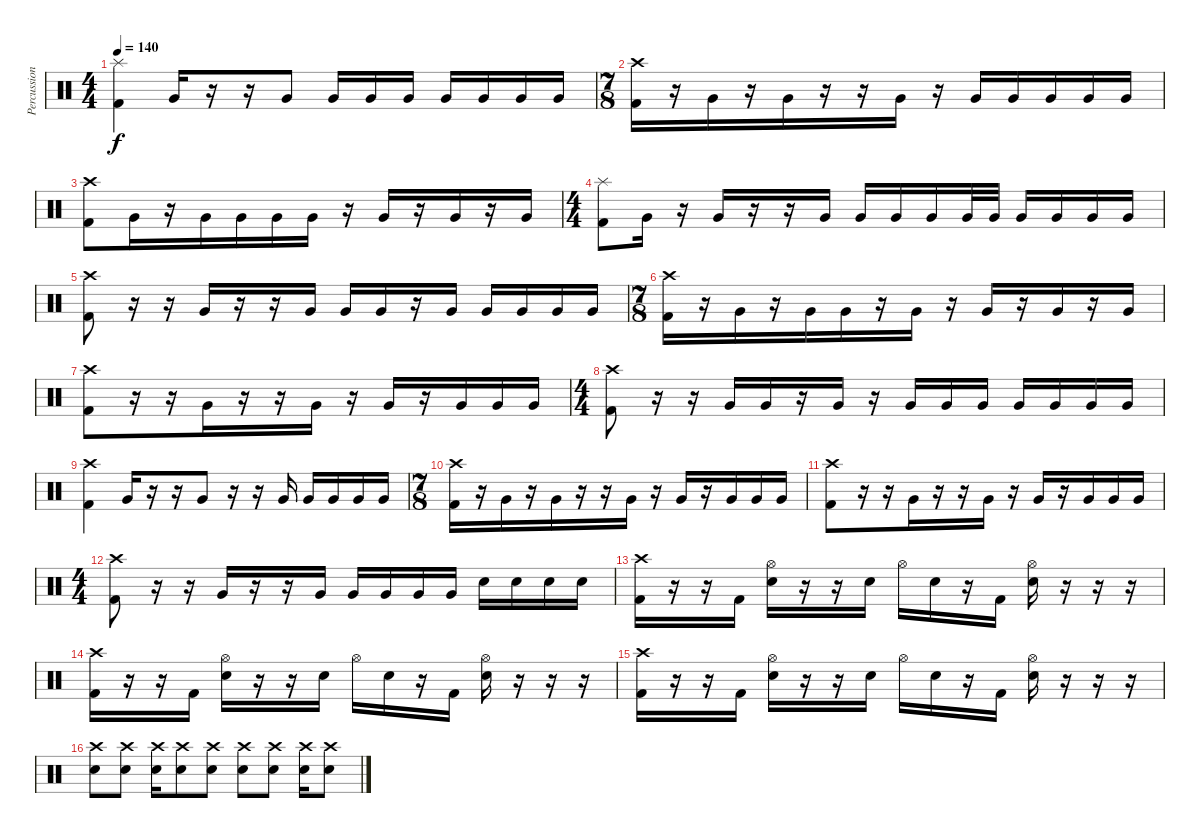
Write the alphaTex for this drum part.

\track ("Percussion" "Percussion") {instrument percussion}
\staff {score}
\articulation defaults
\ts (4 4)
\tempo 140
\clef neutral
\ks c
("Splash (hit)" "Kick (hit) 2").4{dy f} "Very Low Tom (hit)".16 r.16 r.16 "Very Low Tom (hit)".8 "Very Low Tom (hit)".16 "Very Low Tom (hit)".16 "Very Low Tom (hit)".16 "Very Low Tom (hit)".16 "Very Low Tom (hit)".16 "Very Low Tom (hit)".16 "Very Low Tom (hit)".16 |
\ts (7 8)
("Crash high (hit)" "Kick (hit) 2").16 r.16 "Very Low Tom (hit)".16 r.16 "Very Low Tom (hit)".16 r.16 r.16 "Very Low Tom (hit)".16 r.16 "Very Low Tom (hit)".16 "Very Low Tom (hit)".16 "Very Low Tom (hit)".16 "Very Low Tom (hit)".16 "Very Low Tom (hit)".16 |
("Crash high (hit)" "Kick (hit) 2").8 "Very Low Tom (hit)".16 r.16 "Very Low Tom (hit)".16 "Very Low Tom (hit)".16 "Very Low Tom (hit)".16 "Very Low Tom (hit)".16 r.16 "Very Low Tom (hit)".16 r.16 "Very Low Tom (hit)".16 r.16 "Very Low Tom (hit)".16 |
\ts (4 4)
("Splash (hit)" "Kick (hit) 2").8 "Very Low Tom (hit)".16 r.16 "Very Low Tom (hit)".16 r.16 r.16 "Very Low Tom (hit)".16 "Very Low Tom (hit)".16 "Very Low Tom (hit)".16 "Very Low Tom (hit)".16 "Very Low Tom (hit)".32 "Very Low Tom (hit)".32 "Very Low Tom (hit)".16 "Very Low Tom (hit)".16 "Very Low Tom (hit)".16 "Very Low Tom (hit)".16 |
("Crash high (hit)" "Kick (hit) 2").8 r.16 r.16 "Very Low Tom (hit)".16 r.16 r.16 "Very Low Tom (hit)".16 "Very Low Tom (hit)".16 "Very Low Tom (hit)".16 r.16 "Very Low Tom (hit)".16 "Very Low Tom (hit)".16 "Very Low Tom (hit)".16 "Very Low Tom (hit)".16 "Very Low Tom (hit)".16 |
\ts (7 8)
("Crash high (hit)" "Kick (hit) 2").16 r.16 "Very Low Tom (hit)".16 r.16 "Very Low Tom (hit)".16 "Very Low Tom (hit)".16 r.16 "Very Low Tom (hit)".16 r.16 "Very Low Tom (hit)".16 r.16 "Very Low Tom (hit)".16 r.16 "Very Low Tom (hit)".16 |
("Crash high (hit)" "Kick (hit) 2").8 r.16 r.16 "Very Low Tom (hit)".16 r.16 r.16 "Very Low Tom (hit)".16 r.16 "Very Low Tom (hit)".16 r.16 "Very Low Tom (hit)".16 "Very Low Tom (hit)".16 "Very Low Tom (hit)".16 |
\ts (4 4)
("Crash high (hit)" "Kick (hit) 2").8 r.16 r.16 "Very Low Tom (hit)".16 "Very Low Tom (hit)".16 r.16 "Very Low Tom (hit)".16 r.16 "Very Low Tom (hit)".16 "Very Low Tom (hit)".16 "Very Low Tom (hit)".16 "Very Low Tom (hit)".16 "Very Low Tom (hit)".16 "Very Low Tom (hit)".16 "Very Low Tom (hit)".16 |
("Crash high (hit)" "Kick (hit) 2").4 "Very Low Tom (hit)".16 r.16 r.16 "Very Low Tom (hit)".8 r.16 r.16 "Very Low Tom (hit)".16 "Very Low Tom (hit)".16 "Very Low Tom (hit)".16 "Very Low Tom (hit)".16 "Very Low Tom (hit)".16 |
\ts (7 8)
("Crash high (hit)" "Kick (hit) 2").16 r.16 "Very Low Tom (hit)".16 r.16 "Very Low Tom (hit)".16 r.16 r.16 "Very Low Tom (hit)".16 r.16 "Very Low Tom (hit)".16 r.16 "Very Low Tom (hit)".16 "Very Low Tom (hit)".16 "Very Low Tom (hit)".16 |
("Crash high (hit)" "Kick (hit) 2").8 r.16 r.16 "Very Low Tom (hit)".16 r.16 r.16 "Very Low Tom (hit)".16 r.16 "Very Low Tom (hit)".16 r.16 "Very Low Tom (hit)".16 "Very Low Tom (hit)".16 "Very Low Tom (hit)".16 |
\ts (4 4)
("Crash high (hit)" "Kick (hit) 2").8 r.16 r.16 "Very Low Tom (hit)".16 r.16 r.16 "Very Low Tom (hit)".16 "Very Low Tom (hit)".16 "Very Low Tom (hit)".16 "Very Low Tom (hit)".16 "Very Low Tom (hit)".16 "Electric Snare (hit)".16 "Electric Snare (hit)".16 "Electric Snare (hit)".16 "Electric Snare (hit)".16 |
("Crash high (hit)" "Kick (hit) 2").16 r.16 r.16 "Kick (hit) 2".16 ("Hi-Hat (open)" "Electric Snare (hit)").16 r.16 r.16 "Electric Snare (hit)".16 "Hi-Hat (open)".16 "Electric Snare (hit)".16 r.16 "Kick (hit) 2".16 ("Hi-Hat (open)" "Electric Snare (hit)").16 r.16 r.16 r.16 |
("Crash high (hit)" "Kick (hit) 2").16 r.16 r.16 "Kick (hit) 2".16 ("Hi-Hat (open)" "Electric Snare (hit)").16 r.16 r.16 "Electric Snare (hit)".16 "Hi-Hat (open)".16 "Electric Snare (hit)".16 r.16 "Kick (hit) 2".16 ("Hi-Hat (open)" "Electric Snare (hit)").16 r.16 r.16 r.16 |
("Crash high (hit)" "Kick (hit) 2").16 r.16 r.16 "Kick (hit) 2".16 ("Hi-Hat (open)" "Electric Snare (hit)").16 r.16 r.16 "Electric Snare (hit)".16 "Hi-Hat (open)".16 "Electric Snare (hit)".16 r.16 "Kick (hit) 2".16 ("Hi-Hat (open)" "Electric Snare (hit)").16 r.16 r.16 r.16 |
("Crash high (hit)" "Electric Snare (hit)").8 ("Crash high (hit)" "Electric Snare (hit)").8 ("Crash high (hit)" "Electric Snare (hit)").16 ("Crash high (hit)" "Electric Snare (hit)").8 ("Crash high (hit)" "Electric Snare (hit)").8 ("Crash high (hit)" "Electric Snare (hit)").8 ("Crash high (hit)" "Electric Snare (hit)").8 ("Crash high (hit)" "Electric Snare (hit)").16 ("Crash high (hit)" "Electric Snare (hit)").8
